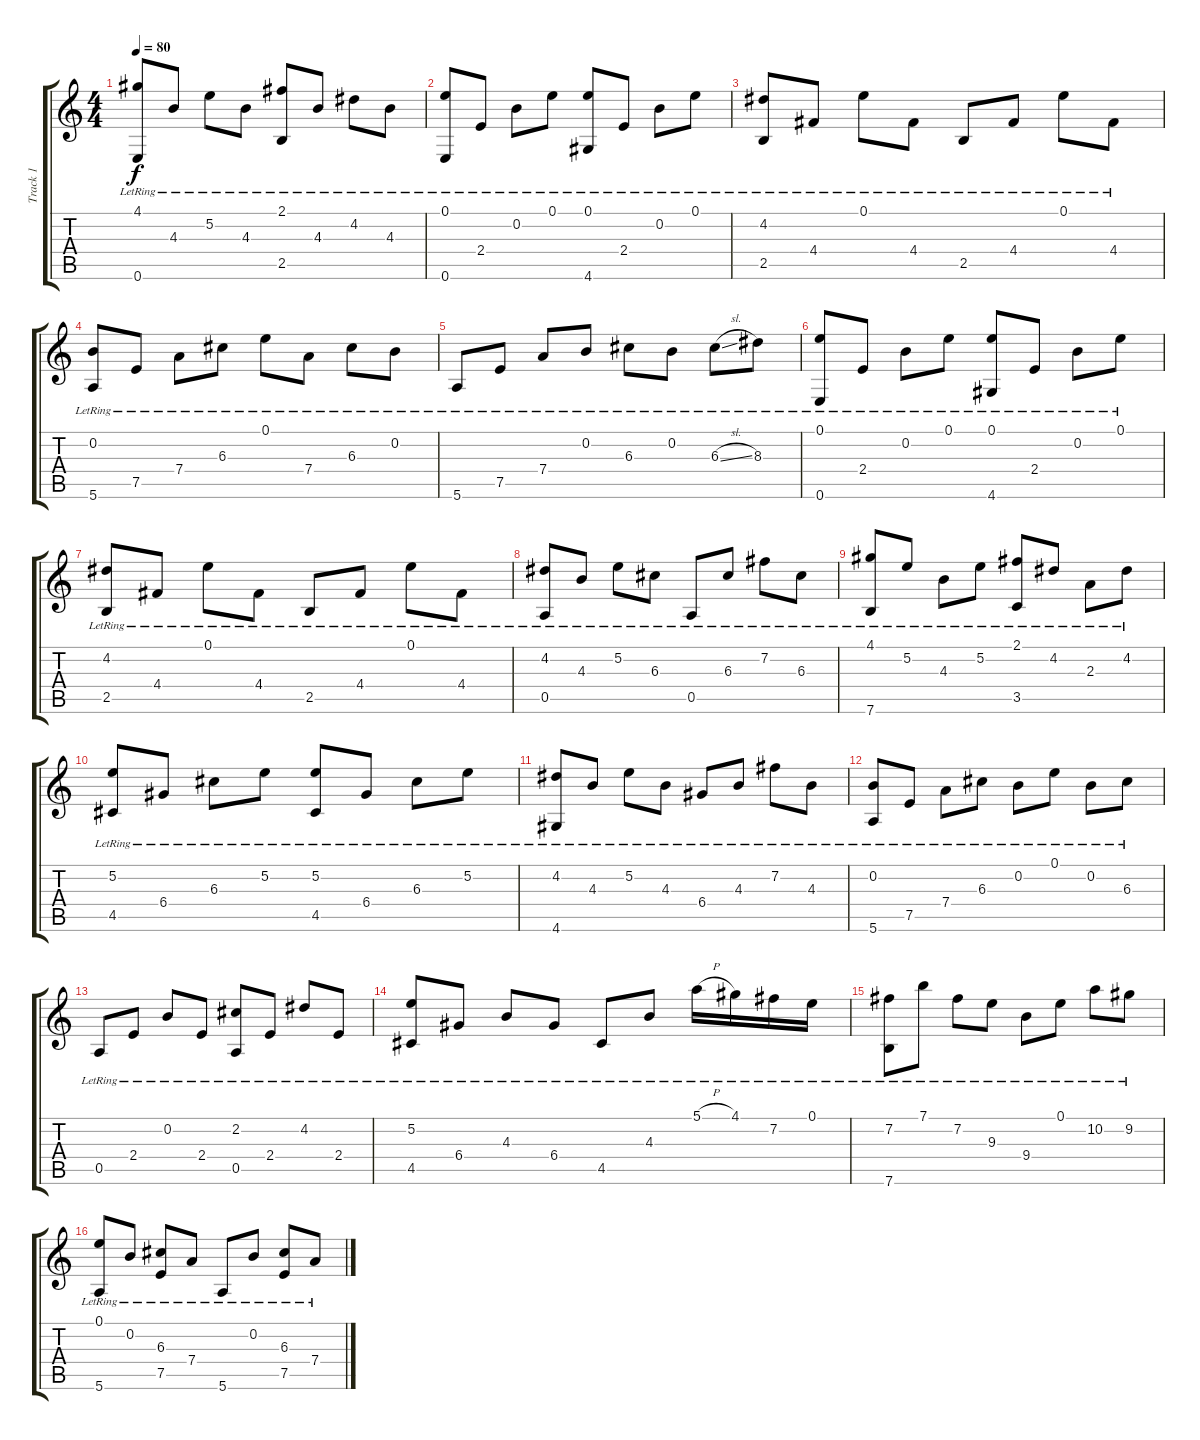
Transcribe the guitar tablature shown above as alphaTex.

\track ("Track 1" "Track 1") {instrument electricguitarjazz}
\staff {score tabs}
\tuning (E4 B3 G3 D3 A2 E2) {hide}
\ts (4 4)
\tempo 80
\clef g2
\ks c
(4.1{lr} 0.6{lr}).8{dy f} 4.3{lr}.8 5.2{lr}.8 4.3{lr}.8 (2.1{lr} 2.5{lr}).8 4.3{lr}.8 4.2{lr}.8 4.3{lr}.8 |
(0.1{lr} 0.6{lr}).8 2.4{lr}.8 0.2{lr}.8 0.1{lr}.8 (0.1{lr} 4.6{lr}).8 2.4{lr}.8 0.2{lr}.8 0.1{lr}.8 |
(4.2{lr} 2.5{lr}).8 4.4{lr}.8 0.1{lr}.8 4.4{lr}.8 2.5{lr}.8 4.4{lr}.8 0.1{lr}.8 4.4{lr}.8 |
(0.2{lr} 5.6{lr}).8 7.5{lr}.8 7.4{lr}.8 6.3{lr}.8 0.1{lr}.8 7.4{lr}.8 6.3{lr}.8 0.2{lr}.8 |
5.6{lr}.8 7.5{lr}.8 7.4{lr}.8 0.2{lr}.8 6.3{lr}.8 0.2{lr}.8 6.3{sl lr}.8 8.3{lr}.8 |
(0.1{lr} 0.6{lr}).8 2.4{lr}.8 0.2{lr}.8 0.1{lr}.8 (0.1{lr} 4.6{lr}).8 2.4{lr}.8 0.2{lr}.8 0.1{lr}.8 |
(4.2{lr} 2.5{lr}).8 4.4{lr}.8 0.1{lr}.8 4.4{lr}.8 2.5{lr}.8 4.4{lr}.8 0.1{lr}.8 4.4{lr}.8 |
(4.2{lr} 0.5{lr}).8 4.3{lr}.8 5.2{lr}.8 6.3{lr}.8 0.5{lr}.8 6.3{lr}.8 7.2{lr}.8 6.3{lr}.8 |
(4.1{lr} 7.6{lr}).8 5.2{lr}.8 4.3{lr}.8 5.2{lr}.8 (2.1{lr} 3.5{lr}).8 4.2{lr}.8 2.3{lr}.8 4.2{lr}.8 |
(5.2{lr} 4.5{lr}).8 6.4{lr}.8 6.3{lr}.8 5.2{lr}.8 (5.2{lr} 4.5{lr}).8 6.4{lr}.8 6.3{lr}.8 5.2{lr}.8 |
(4.2{lr} 4.6{lr}).8 4.3{lr}.8 5.2{lr}.8 4.3{lr}.8 6.4{lr}.8 4.3{lr}.8 7.2{lr}.8 4.3{lr}.8 |
(0.2{lr} 5.6{lr}).8 7.5{lr}.8 7.4{lr}.8 6.3{lr}.8 0.2{lr}.8 0.1{lr}.8 0.2{lr}.8 6.3{lr}.8 |
0.5{lr}.8 2.4{lr}.8 0.2{lr}.8 2.4{lr}.8 (2.2{lr} 0.5{lr}).8 2.4{lr}.8 4.2{lr}.8 2.4{lr}.8 |
(5.2{lr} 4.5{lr}).8 6.4{lr}.8 4.3{lr}.8 6.4{lr}.8 4.5{lr}.8 4.3{lr}.8 5.1{h lr}.16 4.1{lr}.16 7.2{lr}.16 0.1{lr}.16 |
(7.2{lr} 7.6{lr}).8 7.1{lr}.8 7.2{lr}.8 9.3{lr}.8 9.4{lr}.8 0.1{lr}.8 10.2{lr}.8 9.2{lr}.8 |
(0.1{lr} 5.6{lr}).8 0.2{lr}.8 (6.3{lr} 7.5{lr}).8 7.4{lr}.8 5.6{lr}.8 0.2{lr}.8 (6.3{lr} 7.5{lr}).8 7.4{lr}.8
